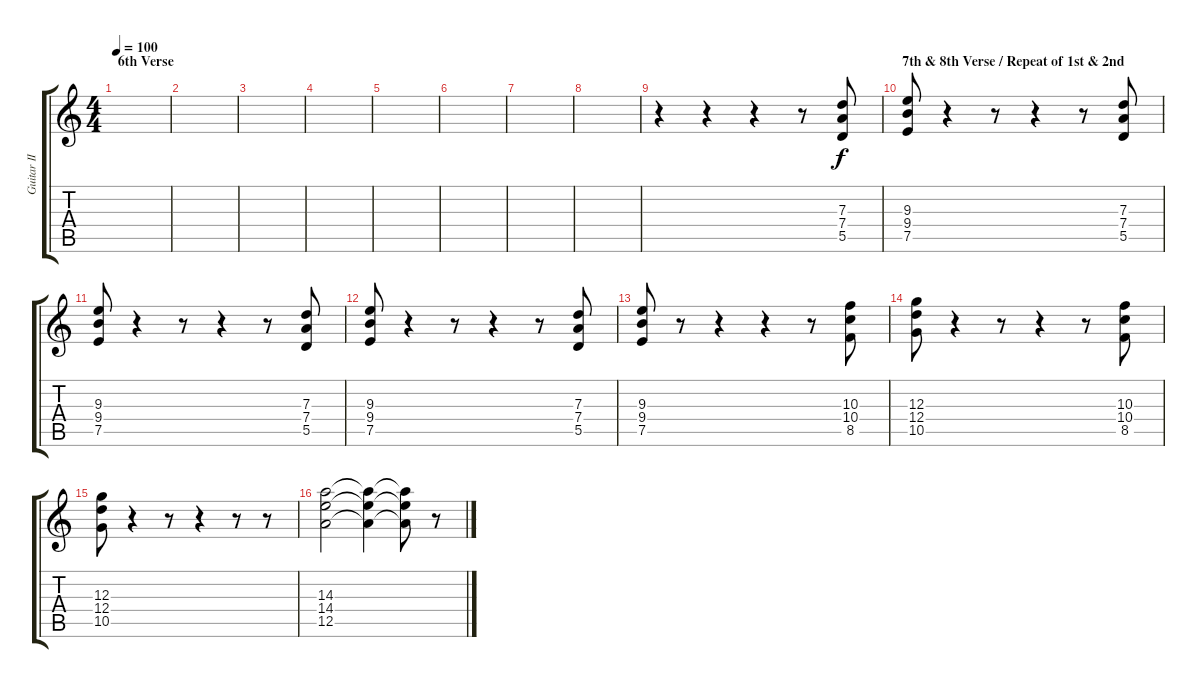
\track ("Guitar II" "Guitar II") {instrument distortionguitar}
\staff {score tabs}
\tuning (E4 B3 G3 D3 A2 E2) {hide}
\ts (4 4)
\section ("" "6th Verse")
\tempo 100
\clef g2
\ks c
|
|
|
|
|
|
|
|
r.4 r.4 r.4 r.8 (7.3 7.4 5.5).8{volume 12 balance 16} |
\section ("" "7th & 8th Verse / Repeat of 1st & 2nd")
(9.3 9.4 7.5).8 r.4 r.8 r.4 r.8 (7.3 7.4 5.5).8 |
(9.3 9.4 7.5).8 r.4 r.8 r.4 r.8 (7.3 7.4 5.5).8 |
(9.3 9.4 7.5).8 r.4 r.8 r.4 r.8 (7.3 7.4 5.5).8 |
(9.3 9.4 7.5).8 r.8 r.4 r.4 r.8 (10.3 10.4 8.5).8 |
(12.3 12.4 10.5).8 r.4 r.8 r.4 r.8 (10.3 10.4 8.5).8 |
(12.3 12.4 10.5).8 r.4 r.8 r.4 r.8 r.8 |
(14.3 14.4 12.5).2 (14.3{t} 14.4{t} 12.5{t}).4 (14.3{t} 14.4{t} 12.5{t}).8 r.8
